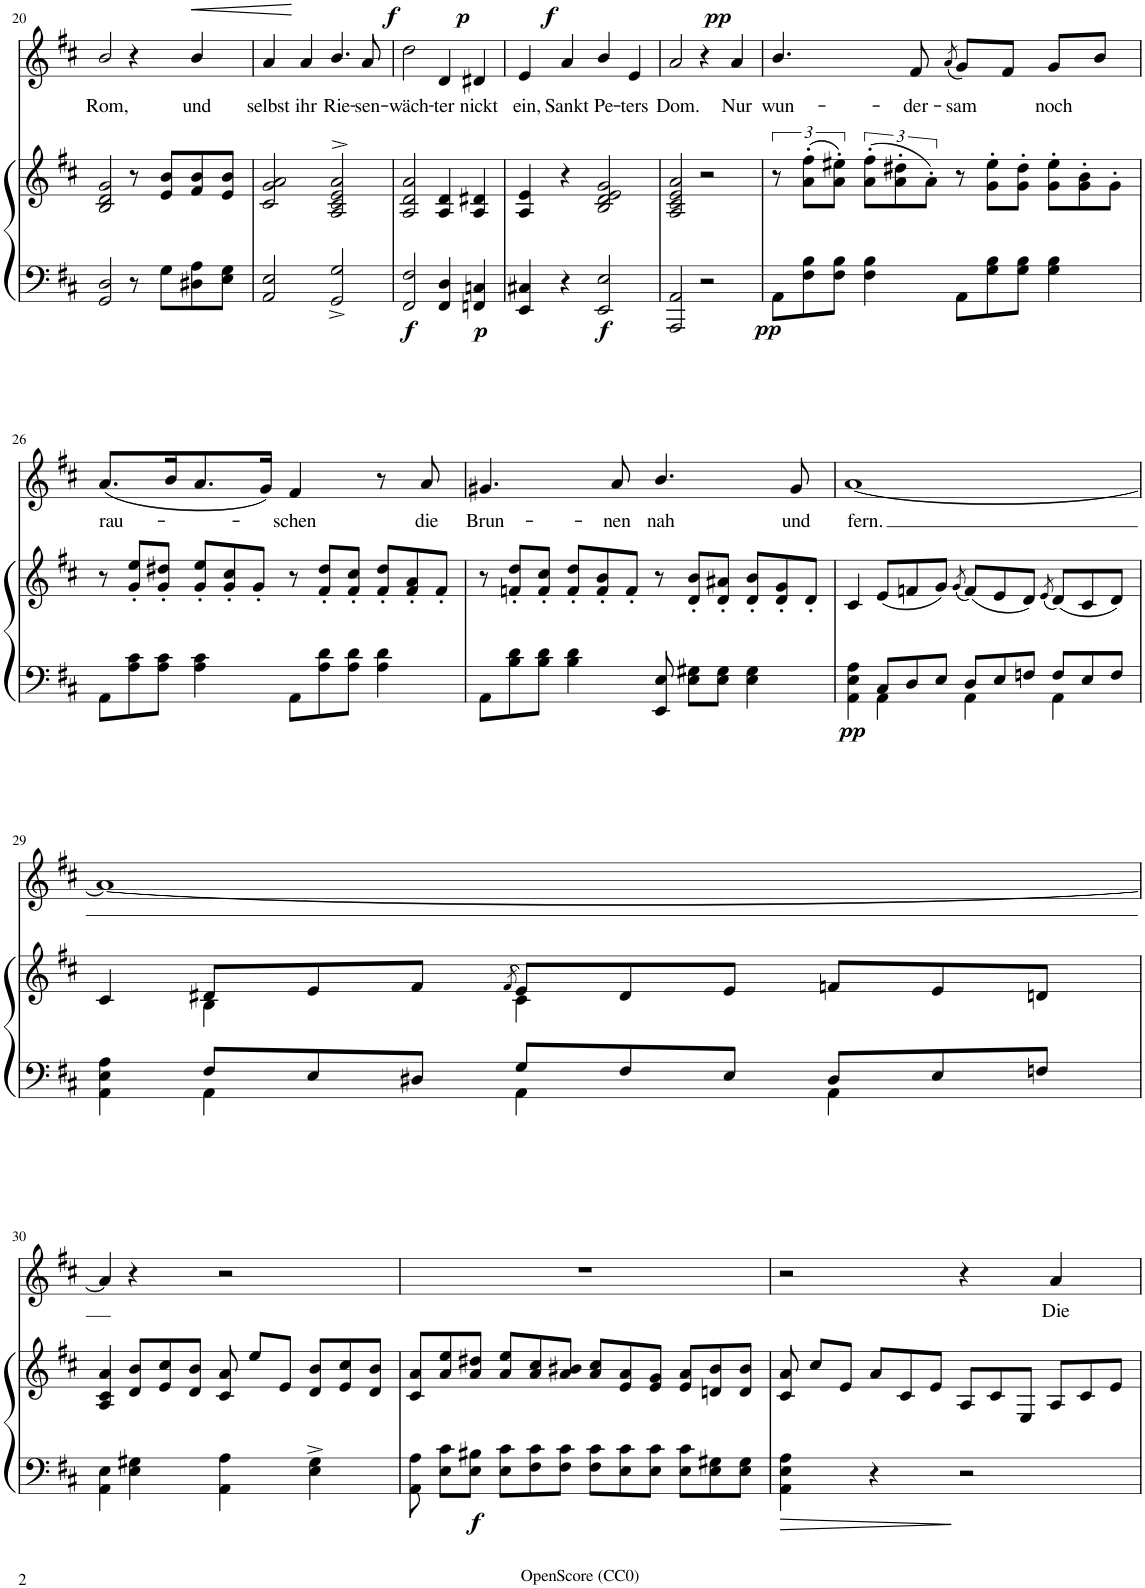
**kern	**kern	**dynam	**kern	**text	**dynam
*part2	*part2	*part2	*part1	*part1	*part1
*staff3	*staff2	*staff2/3	*staff1	*staff1	*staff1
*I"Pianoforte	*	*	*I"Gesang Voice	*	*
*I'Pno	*	*	*	*	*
!!LO:PB:g=z
*clefF4	*clefG2	*	*clefG2	*	*
*k[f#c#]	*k[f#c#]	*	*k[f#c#]	*	*
*M4/4	*M4/4	*	*M4/4	*	*
=20	=20	=20	=20	=20	=20
!	!	!	!	!LO:LY:b	!
2GG/ 2D/	2B/ 2d/ 2g/	.	2b/	Rom,	.
8r	8r	.	4r	.	.
8G\L	8e/ 8b/L	.	.	.	.
!	!	!	!	!LO:LY:b	!LO:HP:b
8D#X\ 8A\	8f#/ 8b/	.	4b/	und	<
8E\ 8G\J	8e/ 8b/J	.	.	.	.
=21	=21	=21	=21	=21	=21
!	!	!	!	!LO:LY:b	!
2AA/ 2E/	2c#/ 2g/ 2a/	.	4a/	selbst	.
!	!	!	!	!LO:LY:b	!
.	.	.	4a/	ihr	[
!	!	!	!	!LO:LY:b	!
2GG/^ 2G/^	2A/^> 2c#/^> 2e/^> 2a/^>	.	4.b/	Rie-	.
!	!	!	!	!LO:LY:b	!
.	.	.	8a/	-sen-	.
=22	=22	=22	=22	=22	=22
!	!	!LO:DY:b=2	!	!LO:LY:b	!LO:DY:a
2FF#/ 2F#/	2A/ 2d/ 2a/	f	2dd\	-wäch-	f
!	!	!	!	!LO:LY:b	!
4FF#/ 4D/	4A/ 4d/	.	4d/	-ter	.
!	!	!LO:DY:b=2	!	!LO:LY:b	!LO:DY:a
4FFn/ 4Cn/	4A/ 4d#X/	p	4d#X/	nickt	p
=23	=23	=23	=23	=23	=23
!	!	!	!	!LO:LY:b	!
4EE/ 4C#X/	4A/ 4e/	.	4e/	ein,	.
!	!	!	!	!LO:LY:b	!LO:DY:a
4r	4r	.	4a/	Sankt	f
!	!	!LO:DY:b=2	!	!LO:LY:b	!
2EE/ 2E/	2B/ 2d/ 2e/ 2g/	f	4b/	Pe-	.
!	!	!	!	!LO:LY:b	!
.	.	.	4e/	-ters	.
=24	=24	=24	=24	=24	=24
!	!	!	!	!LO:LY:b	!
2AAA/ 2AA/	2A/ 2c#/ 2e/ 2a/	.	2a/	Dom.	.
2r	2r	.	4r	.	.
!	!	!	!	!LO:LY:b	!LO:DY:a
.	.	.	4a/	Nur	pp
=25	=25	=25	=25	=25	=25
*Xbrackettup	*	*	*	*	*
!	!	!LO:DY:b=2	!	!LO:LY:b	!
12AA\L	12r	pp	4.b/	wun-	.
12F#\ 12B\	(12a\' 12ff#\'L	.	.	.	.
12F#\ 12B\J	12a\' 12ee#X\'J)	.	.	.	.
4F#\ 4B\	(12a\' 12ff#\'L	.	.	.	.
.	12a\' 12dd#X\'	.	.	.	.
!	!	!	!	!LO:LY:b	!
.	.	.	8f#/	-der-	.
.	12a'\J)	.	.	.	.
.	.	.	(8qa/	.	.
!	!	!	!	!LO:LY:b	!
12AA\L	12r	.	8g/L)	-sam	.
12G\ 12B\	12g\' 12ee#\'L	.	.	.	.
.	.	.	8f#/J	.	.
12G\ 12B\J	12g\' 12dd#\'J	.	.	.	.
*	*Xbrackettup	*	*	*	*
!	!	!	!	!LO:LY:b	!
4G\ 4B\	12g\' 12ee#\'L	.	8g/L	noch	.
.	12g\' 12b\'	.	.	.	.
.	.	.	8b/J	.	.
.	12g'\J	.	.	.	.
!!LO:LB:g=z
=26	=26	=26	=26	=26	=26
*	*brackettup	*	*	*	*
!	!	!	!	!LO:LY:b	!
12AA\L	12r	.	(8.a/L	rau-	.
12A\ 12c#\	12g/' 12ee/'L	.	.	.	.
12A\ 12c#\J	12g/' 12dd#X/'J	.	.	.	.
.	.	.	16b/K	.	.
*	*Xbrackettup	*	*	*	*
4A\ 4c#\	12g/' 12ee/'L	.	8.a/	.	.
.	12g/' 12cc#/'	.	.	.	.
.	12g'/J	.	.	.	.
.	.	.	16g/Jk)	.	.
*	*brackettup	*	*	*	*
!	!	!	!	!LO:LY:b	!
12AA\L	12r	.	4f#/	-schen	.
12A\ 12d\	12f#/' 12dd#/'L	.	.	.	.
12A\ 12d\J	12f#/' 12cc#/'J	.	.	.	.
*	*Xbrackettup	*	*	*	*
4A\ 4d\	12f#/' 12dd#/'L	.	8r	.	.
.	12f#/' 12a/'	.	.	.	.
!	!	!	!	!LO:LY:b	!
.	.	.	8a/	die	.
.	12f#'/J	.	.	.	.
=27	=27	=27	=27	=27	=27
*	*brackettup	*	*	*	*
!	!	!	!	!LO:LY:b	!
12AA\L	12r	.	4.g#X/	Brun-	.
12B\ 12d\	12fn/' 12dd/'L	.	.	.	.
12B\ 12d\J	12f/' 12cc#/'J	.	.	.	.
*	*Xbrackettup	*	*	*	*
4B\ 4d\	12f/' 12dd/'L	.	.	.	.
.	12f/' 12b/'	.	.	.	.
!	!	!	!	!LO:LY:b	!
.	.	.	8a/	-nen	.
.	12f'/J	.	.	.	.
*brackettup	*brackettup	*	*	*	*
!	!	!	!	!LO:LY:b	!
12EE/ 12E/	12r	.	4.b/	nah	.
12E\ 12G#X\L	12d/' 12b/'L	.	.	.	.
12E\ 12G#\J	12d/' 12a#X/'J	.	.	.	.
*	*Xbrackettup	*	*	*	*
4E\ 4G#\	12d/' 12b/'L	.	.	.	.
.	12d/' 12g/'	.	.	.	.
!	!	!	!	!LO:LY:b	!
.	.	.	8g#/	und	.
.	12d'/J	.	.	.	.
=28	=28	=28	=28	=28	=28
*^	*	*	*	*	*
!	!	!	!LO:DY:b=2	!	!LO:LY:b	!
4AA\ 4E\ 4A\	4ryy	4c#/	pp	[1a	fern.	.
*Xbrackettup	*	*	*	*	*	*
12C#/L	4AA\	(12e/L	.	.	.	.
12D/	.	12fn/	.	.	.	.
12E/J	.	12g/J)	.	.	.	.
.	.	(8qg/	.	.	.	.
12D/L	4AA\	(12f/L)	.	.	.	.
12E/	.	12e/	.	.	.	.
12Fn/J	.	12d/J)	.	.	.	.
.	.	(8qe/	.	.	.	.
12F/L	4AA\	(12d/L)	.	.	.	.
12E/	.	12c#/	.	.	.	.
12F/J	.	12d/J)	.	.	.	.
!!LO:LB:g=z
=29	=29	=29	=29	=29	=29	=29
*	*	*^	*	*	*	*
4AA\ 4E\ 4A\	4ryy	4c#/	4ryy	.	1a_	.	.
12F#/L	4AA\	12d#X/L	4B\	.	.	.	.
12E/	.	12e/	.	.	.	.	.
12D#X/J	.	12f#/J	.	.	.	.	.
.	.	(8qf#/	.	.	.	.	.
12G/L	4AA\	12e/L)	4c#\	.	.	.	.
12F#/	.	12d#/	.	.	.	.	.
12E/J	.	12e/J	.	.	.	.	.
12D#/L	4AA\	12fn/L	4ryy	.	.	.	.
12E/	.	12e/	.	.	.	.	.
12Fn/J	.	12dn/J	.	.	.	.	.
*v	*v	*	*	*	*	*	*
*	*v	*v	*	*	*	*
!!LO:LB:g=z
=30	=30	=30	=30	=30	=30
4AA\ 4E\	4A/ 4c#/ 4a/	.	4a/]	.	.
4E\ 4G#X\	12d/ 12b/L	.	4r	.	.
.	12e/ 12cc#/	.	.	.	.
.	12d/ 12b/J	.	.	.	.
*	*brackettup	*	*	*	*
4AA\ 4A\	12c#/ 12a/	.	2r	.	.
.	12ee/L	.	.	.	.
.	12e/J	.	.	.	.
*	*Xbrackettup	*	*	*	*
4E\^ 4G#\^	12d/ 12b/L	.	.	.	.
.	12e/ 12cc#/	.	.	.	.
.	12d/ 12b/J	.	.	.	.
=31	=31	=31	=31	=31	=31
*brackettup	*	*	*	*	*
12AA\ 12A\	12c#/ 12a/L	.	1r	.	.
12E\ 12c#\L	12a/ 12ee/	.	.	.	.
!	!	!LO:DY:b=2	!	!	!
12E\ 12B#X\J	12a/ 12dd#X/J	f	.	.	.
*Xbrackettup	*	*	*	*	*
12E\ 12c#\L	12a/ 12ee/L	.	.	.	.
12F#\ 12c#\	12a/ 12cc#/	.	.	.	.
12F#\ 12c#\J	12a/ 12b#X/J	.	.	.	.
12F#\ 12c#\L	12a/ 12cc#/L	.	.	.	.
12E\ 12c#\	12e/ 12a/	.	.	.	.
12E\ 12c#\J	12e/ 12g/J	.	.	.	.
12E\ 12c#\L	12e/ 12a/L	.	.	.	.
12E\ 12G#X\	12dn/ 12b#/	.	.	.	.
12E\ 12G#\J	12d/ 12b#/J	.	.	.	.
=32	=32	=32	=32	=32	=32
*	*brackettup	*	*	*	*
4AA\ 4E\ 4A\	12c#/ 12a/	.	2r	.	.
.	12cc#/L	.	.	.	.
.	12e/J	.	.	.	.
*	*Xbrackettup	*	*	*	*
4r	12a/L	.	.	.	.
.	12c#/	.	.	.	.
.	12e/J	.	.	.	.
2r	12A/L	.	4r	.	.
.	12c#/	.	.	.	.
.	12E/J	.	.	.	.
!	!	!	!	!LO:LY:b	!
.	12A/L	.	4a/	Die	.
.	12c#/	.	.	.	.
.	12e/J	.	.	.	.
=	=	=	=	=	=
*-	*-	*-	*-	*-	*-
